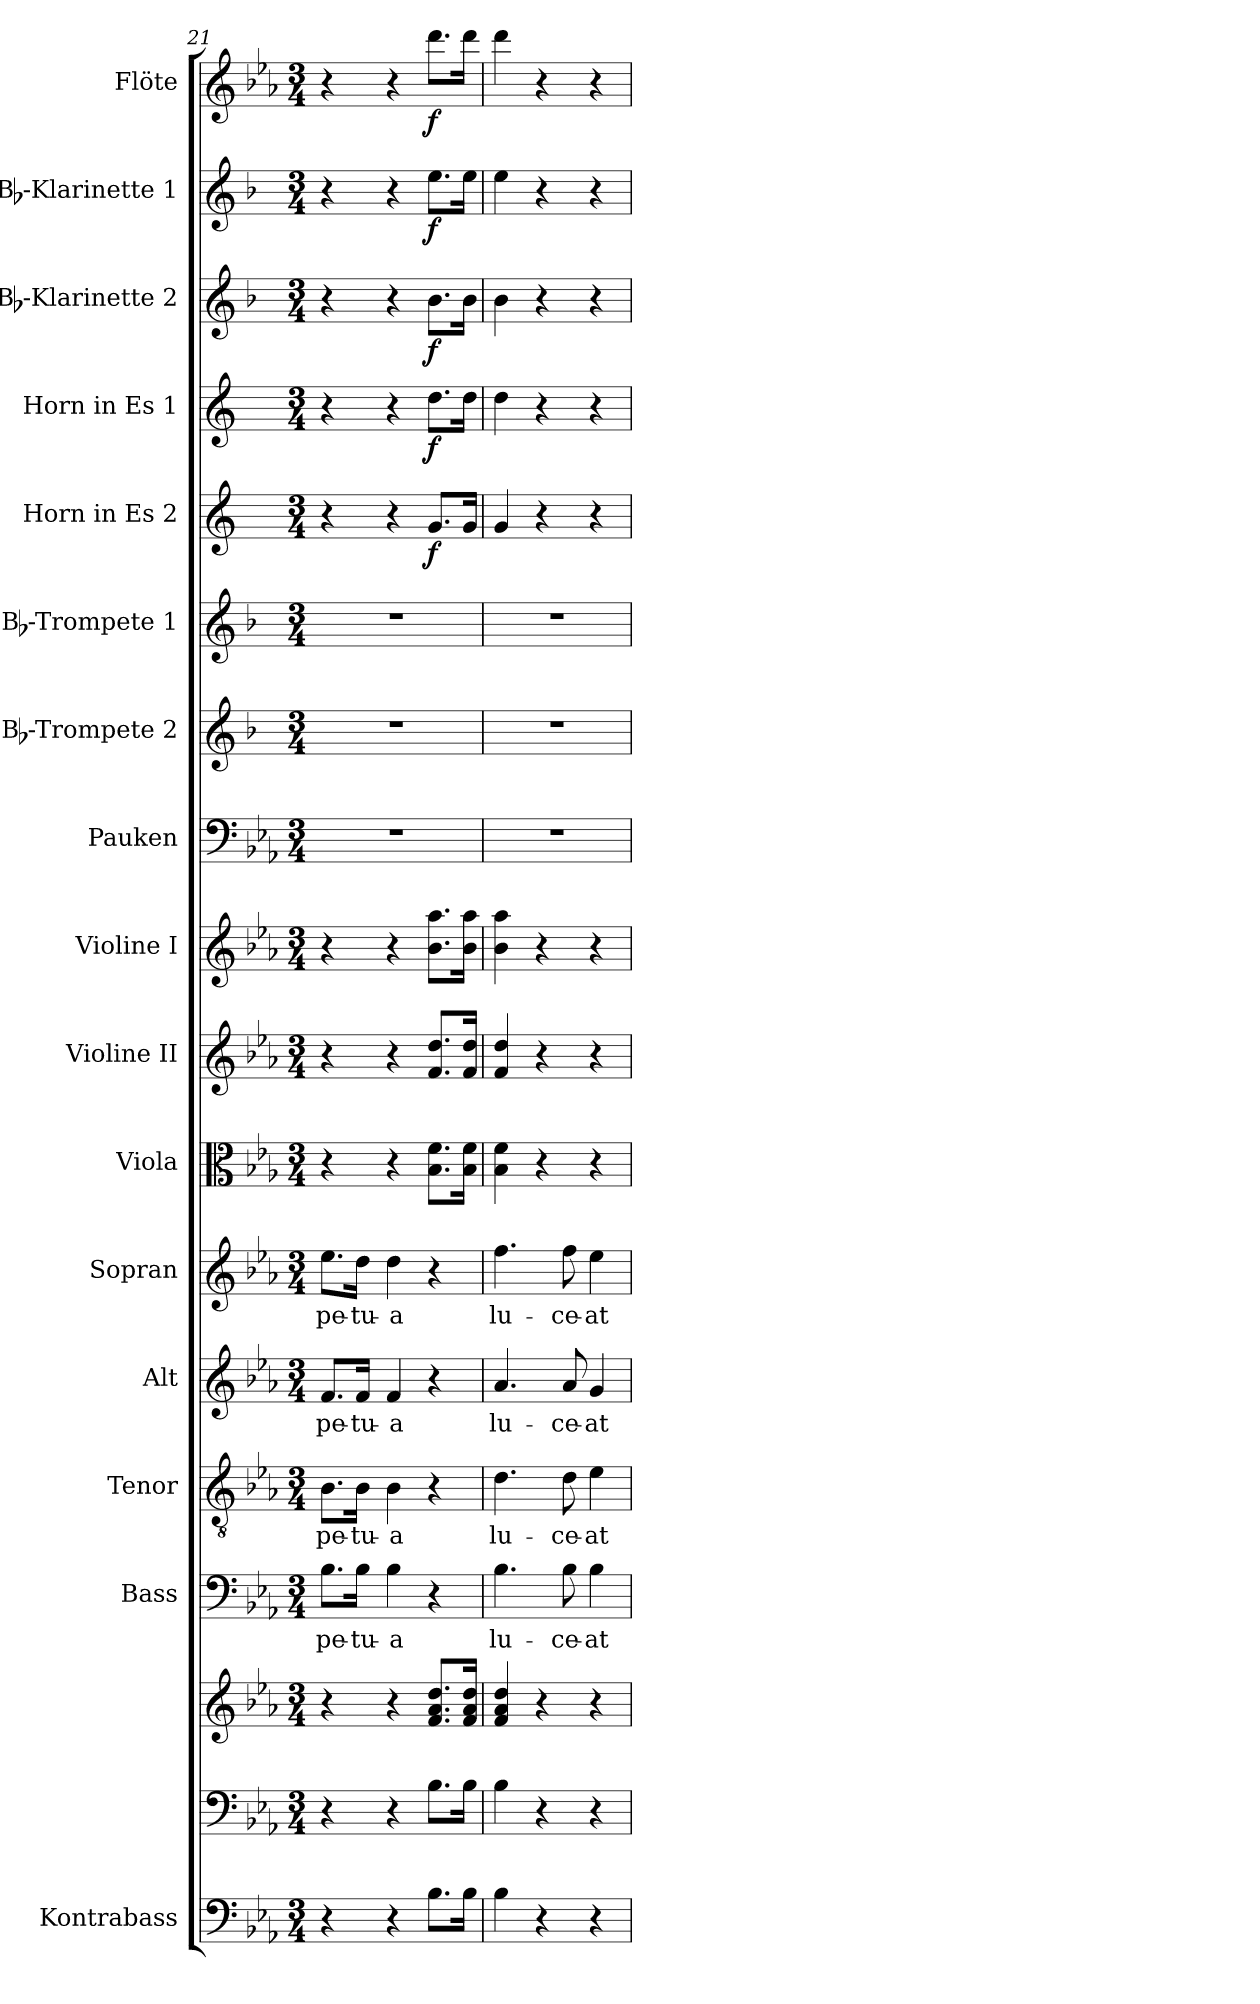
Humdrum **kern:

**kern	**kern	**kern	**kern	**text	**kern	**text	**kern	**text	**kern	**text	**kern	**kern	**kern	**kern	**kern	**kern	**kern	**dynam	**kern	**dynam	**kern	**dynam	**kern	**dynam	**kern	**dynam
*part17	*part16	*part16	*part15	*part15	*part14	*part14	*part13	*part13	*part12	*part12	*part11	*part10	*part9	*part8	*part7	*part6	*part5	*part5	*part4	*part4	*part3	*part3	*part2	*part2	*part1	*part1
*staff18	*staff17	*staff16	*staff15	*staff15	*staff14	*staff14	*staff13	*staff13	*staff12	*staff12	*staff11	*staff10	*staff9	*staff8	*staff7	*staff6	*staff5	*staff5	*staff4	*staff4	*staff3	*staff3	*staff2	*staff2	*staff1	*staff1
*I"Kontrabass	*	*	*I"Bass	*	*I"Tenor	*	*I"Alt	*	*I"Sopran	*	*I"Viola	*I"Violine II	*I"Violine I	*I"Pauken	*I"Bb-Trompete 2	*I"Bb-Trompete 1	*I"Horn in Es 2	*	*I"Horn in Es 1	*	*I"Bb-Klarinette 2	*	*I"Bb-Klarinette 1	*	*I"Flöte	*
*I'Kb.	*	*	*I'B.	*	*I'T.	*	*I'A.	*	*I'S.	*	*I'Vla.	*I'Vl. II	*I'Vl. I	*I'Pk.	*I'Bb Trp. 2	*I'Bb Trp. 1	*	*	*	*	*I'Bb Kl. 2	*	*I'Bb Kl. 1	*	*I'Fl.	*
*clefF4	*clefF4	*clefG2	*clefF4	*	*clefGv2	*	*clefG2	*	*clefG2	*	*clefC3	*clefG2	*clefG2	*clefF4	*clefG2	*clefG2	*clefG2	*	*clefG2	*	*clefG2	*	*clefG2	*	*clefG2	*
*ITrd7c12	*	*	*	*	*	*	*	*	*	*	*	*	*	*	*ITrd1c2	*ITrd1c2	*ITrd5c9	*	*ITrd5c9	*	*ITrd1c2	*	*ITrd1c2	*	*	*
*k[b-e-a-]	*k[b-e-a-]	*k[b-e-a-]	*k[b-e-a-]	*	*k[b-e-a-]	*	*k[b-e-a-]	*	*k[b-e-a-]	*	*k[b-e-a-]	*k[b-e-a-]	*k[b-e-a-]	*k[b-e-a-]	*k[b-e-a-]	*k[b-e-a-]	*k[b-e-a-]	*	*k[b-e-a-]	*	*k[b-e-a-]	*	*k[b-e-a-]	*	*k[b-e-a-]	*
*E-:	*E-:	*E-:	*E-:	*	*E-:	*	*E-:	*	*E-:	*	*E-:	*E-:	*E-:	*E-:	*E-:	*E-:	*E-:	*	*E-:	*	*E-:	*	*E-:	*	*E-:	*
*M3/4	*M3/4	*M3/4	*M3/4	*	*M3/4	*	*M3/4	*	*M3/4	*	*M3/4	*M3/4	*M3/4	*M3/4	*M3/4	*M3/4	*M3/4	*	*M3/4	*	*M3/4	*	*M3/4	*	*M3/4	*
=21	=21	=21	=21	=21	=21	=21	=21	=21	=21	=21	=21	=21	=21	=21	=21	=21	=21	=21	=21	=21	=21	=21	=21	=21	=21	=21
!	!	!	!	!LO:LY:b	!	!LO:LY:b	!	!LO:LY:b	!	!LO:LY:b	!	!	!	!	!	!	!	!	!	!	!	!	!	!	!	!
4r	4r	4r	8.B-\L	-pe-	8.B-\L	-pe-	8.f/L	-pe-	8.ee-\L	-pe-	4r	4r	4r	2.r	2.r	2.r	4r	.	4r	.	4r	.	4r	.	4r	.
!	!	!	!	!LO:LY:b	!	!LO:LY:b	!	!LO:LY:b	!	!LO:LY:b	!	!	!	!	!	!	!	!	!	!	!	!	!	!	!	!
.	.	.	16B-\Jk	-tu-	16B-\Jk	-tu-	16f/Jk	-tu-	16dd\Jk	-tu-	.	.	.	.	.	.	.	.	.	.	.	.	.	.	.	.
!	!	!	!	!LO:LY:b	!	!LO:LY:b	!	!LO:LY:b	!	!LO:LY:b	!	!	!	!	!	!	!	!	!	!	!	!	!	!	!	!
4r	4r	4r	4B-\	-a	4B-\	-a	4f/	-a	4dd\	-a	4r	4r	4r	.	.	.	4r	.	4r	.	4r	.	4r	.	4r	.
!	!	!	!	!	!	!	!	!	!	!	!	!	!	!	!	!	!	!LO:DY:b	!	!LO:DY:b	!	!LO:DY:b	!	!LO:DY:b	!	!LO:DY:b
8.BB-\L	8.B-\L	8.f/ 8.a-/ 8.dd/L	4r	.	4r	.	4r	.	4r	.	8.B-\ 8.f\L	8.f/ 8.dd/L	8.b-\ 8.aa-\L	.	.	.	8.B-/L	f	8.f\L	f	8.a-\L	f	8.dd\L	f	8.ddd\L	f
16BB-\Jk	16B-\Jk	16f/ 16a-/ 16dd/Jk	.	.	.	.	.	.	.	.	16B-\ 16f\Jk	16f/ 16dd/Jk	16b-\ 16aa-\Jk	.	.	.	16B-/Jk	.	16f\Jk	.	16a-\Jk	.	16dd\Jk	.	16ddd\Jk	.
=22	=22	=22	=22	=22	=22	=22	=22	=22	=22	=22	=22	=22	=22	=22	=22	=22	=22	=22	=22	=22	=22	=22	=22	=22	=22	=22
!	!	!	!	!LO:LY:b	!	!LO:LY:b	!	!LO:LY:b	!	!LO:LY:b	!	!	!	!	!	!	!	!	!	!	!	!	!	!	!	!
4BB-\	4B-\	4f/ 4a-/ 4dd/	4.B-\	lu-	4.d\	lu-	4.a-/	lu-	4.ff\	lu-	4B-\ 4f\	4f/ 4dd/	4b-\ 4aa-\	2.r	2.r	2.r	4B-/	.	4f\	.	4a-\	.	4dd\	.	4ddd\	.
4r	4r	4r	.	.	.	.	.	.	.	.	4r	4r	4r	.	.	.	4r	.	4r	.	4r	.	4r	.	4r	.
!	!	!	!	!LO:LY:b	!	!LO:LY:b	!	!LO:LY:b	!	!LO:LY:b	!	!	!	!	!	!	!	!	!	!	!	!	!	!	!	!
.	.	.	8B-\	-ce-	8d\	-ce-	8a-/	-ce-	8ff\	-ce-	.	.	.	.	.	.	.	.	.	.	.	.	.	.	.	.
!	!	!	!	!LO:LY:b	!	!LO:LY:b	!	!LO:LY:b	!	!LO:LY:b	!	!	!	!	!	!	!	!	!	!	!	!	!	!	!	!
4r	4r	4r	4B-\	-at	4e-\	-at	4g/	-at	4ee-\	-at	4r	4r	4r	.	.	.	4r	.	4r	.	4r	.	4r	.	4r	.
=	=	=	=	=	=	=	=	=	=	=	=	=	=	=	=	=	=	=	=	=	=	=	=	=	=	=
*-	*-	*-	*-	*-	*-	*-	*-	*-	*-	*-	*-	*-	*-	*-	*-	*-	*-	*-	*-	*-	*-	*-	*-	*-	*-	*-
